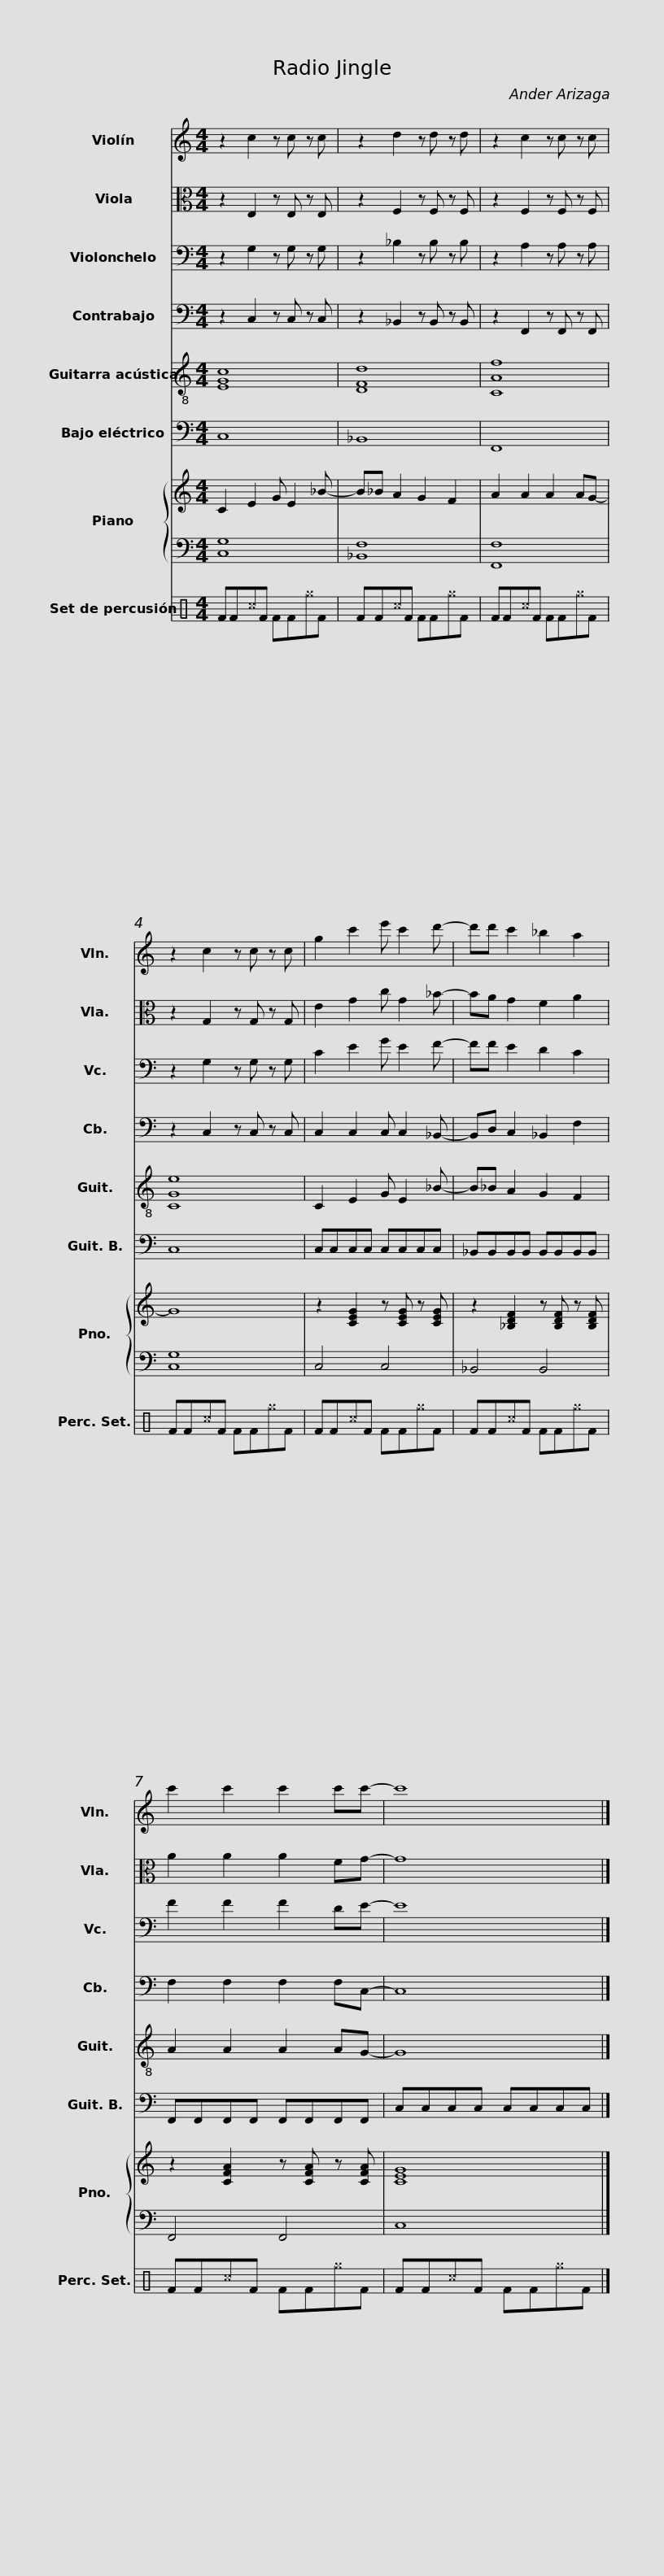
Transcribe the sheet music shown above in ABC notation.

X:1
%%score 1 2 3 4 5 6 { 7 | 8 } 9
L:1/8
M:4/4
I:linebreak $
K:C
V:1 treble
V:2 alto
V:3 bass
V:4 bass transpose=-12
V:5 treble-8
V:6 bass transpose=-12
V:7 treble
V:8 bass
V:9 perc
K:none
V:1
 z2 c2 z c z c | z2 d2 z d z d | z2 c2 z c z c |$ z2 c2 z c z c | g2 c'2 e' c'2 d'- | %5
 d'd' c'2 _b2 a2 | c'2 c'2 c'2 c'c'- |$ c'8 |] %8
V:2
 z2 E,2 z E, z E, | z2 F,2 z F, z F, | z2 F,2 z F, z F, |$ z2 G,2 z G, z G, | E2 G2 c G2 _B- | %5
 BA G2 F2 A2 | A2 A2 A2 FG- |$ G8 |] %8
V:3
 z2 G,2 z G, z G, | z2 _B,2 z B, z B, | z2 A,2 z A, z A, |$ z2 G,2 z G, z G, | C2 E2 G E2 F- | %5
 FF E2 D2 C2 | F2 F2 F2 DE- |$ E8 |] %8
V:4
 z2 C,2 z C, z C, | z2 _B,,2 z B,, z B,, | z2 F,,2 z F,, z F,, |$ z2 C,2 z C, z C, | C,2 C,2 C, C,2 _B,,- | %5
 B,,D, C,2 _B,,2 F,2 | F,2 F,2 F,2 F,C,- |$ C,8 |] %8
V:5
 [EGc]8 | [DFd]8 | [CAf]8 |$ [CGe]8 | C2 E2 G E2 _B- | %5
 B_B A2 G2 F2 | A2 A2 A2 AG- |$ G8 |] %8
V:6
 C,8 | _B,,8 | F,,8 |$ C,8 | C,C,C,C, C,C,C,C, | %5
 _B,,B,,B,,B,, B,,B,,B,,B,, | F,,F,,F,,F,, F,,F,,F,,F,, |$ C,C,C,C, C,C,C,C, |] %8
V:7
 C2 E2 G E2 _B- | B_B A2 G2 F2 | A2 A2 A2 AG- |$ G8 | z2 [CEG]2 z [CEG] z [CEG] | %5
 z2 [_B,DF]2 z [B,DF] z [B,DF] | z2 [CFA]2 z [CFA] z [CFA] |$ [CEG]8 |] %8
V:8
 [C,G,]8 | [_B,,F,]8 | [F,,F,]8 |$ [C,G,]8 | C,4 C,4 | %5
 _B,,4 B,,4 | F,,4 F,,4 |$ C,8 |] %8
V:9
 FF^cF FF^gF | FF^cF FF^gF | FF^cF FF^gF |$ FF^cF FF^gF | FF^cF FF^gF | %5
 FF^cF FF^gF | FF^cF FF^gF |$ FF^cF FF^gF |] %8
